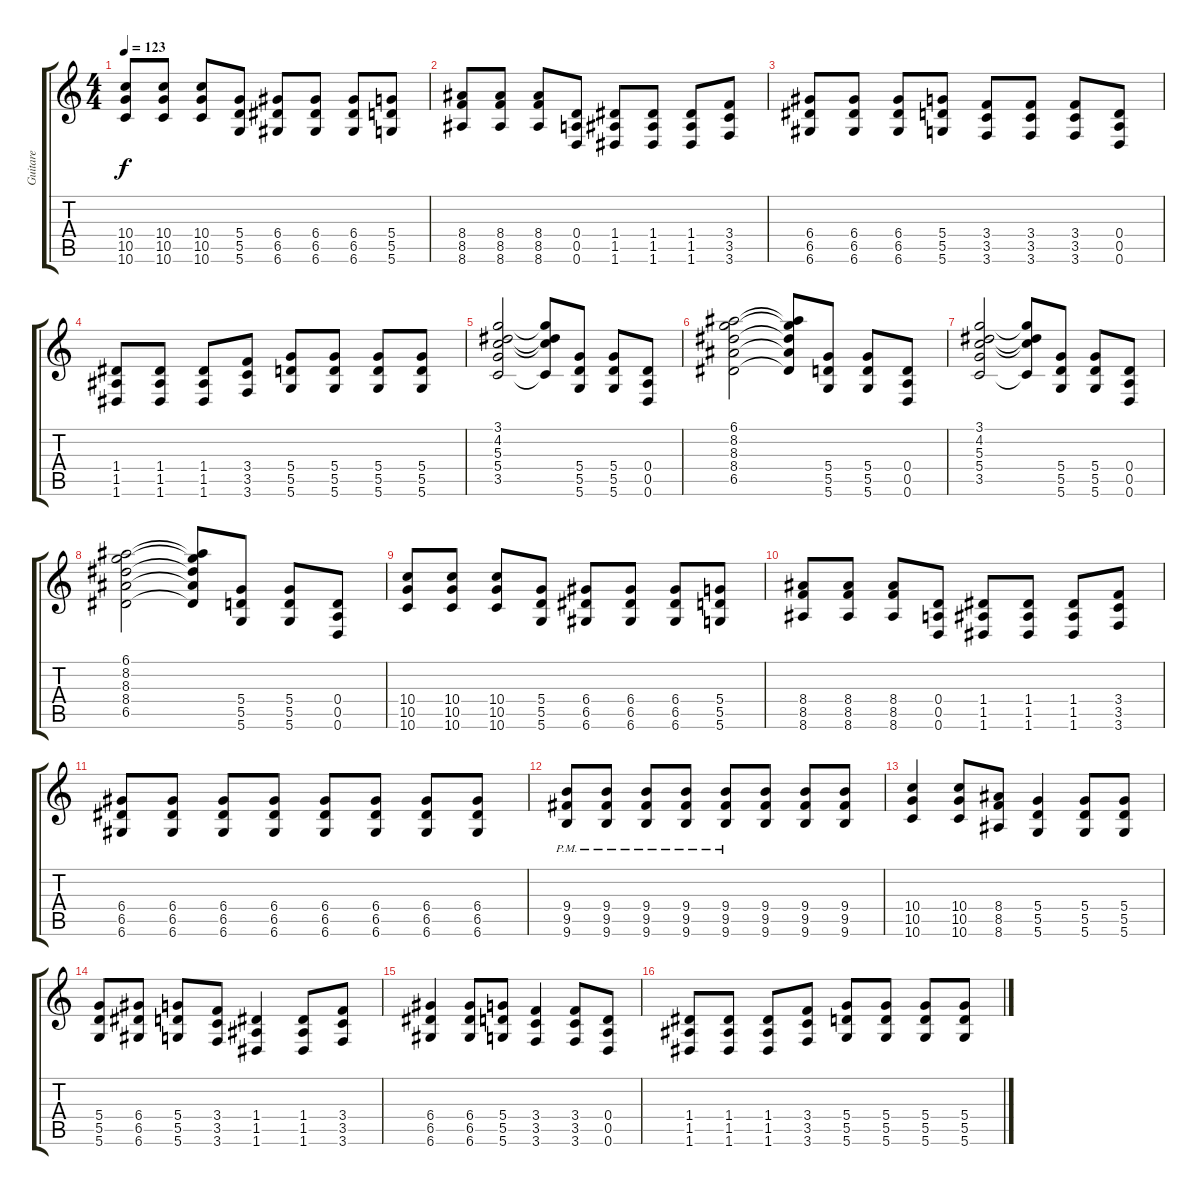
\track ("Guitare" "Guitare") {instrument distortionguitar}
\staff {score tabs}
\tuning (E4 B3 G3 D3 A2 D2) {hide}
\ts (4 4)
\tempo 123
\clef g2
\ks c
(10.4 10.5 10.6).8{dy f} (10.4 10.5 10.6).8 (10.4 10.5 10.6).8 (5.4 5.5 5.6).8 (6.4 6.5 6.6).8 (6.4 6.5 6.6).8 (6.4 6.5 6.6).8 (5.4 5.5 5.6).8 |
(8.4 8.5 8.6).8 (8.4 8.5 8.6).8 (8.4 8.5 8.6).8 (0.4 0.5 0.6).8 (1.4 1.5 1.6).8 (1.4 1.5 1.6).8 (1.4 1.5 1.6).8 (3.4 3.5 3.6).8 |
(6.4 6.5 6.6).8 (6.4 6.5 6.6).8 (6.4 6.5 6.6).8 (5.4 5.5 5.6).8 (3.4 3.5 3.6).8 (3.4 3.5 3.6).8 (3.4 3.5 3.6).8 (0.4 0.5 0.6).8 |
(1.4 1.5 1.6).8 (1.4 1.5 1.6).8 (1.4 1.5 1.6).8 (3.4 3.5 3.6).8 (5.4 5.5 5.6).8 (5.4 5.5 5.6).8 (5.4 5.5 5.6).8 (5.4 5.5 5.6).8 |
(3.1 4.2 5.3 5.4 3.5).2 (3.1{t} 4.2{t} 5.3{t} 3.5{t}).8 (5.4 5.5 5.6).8 (5.4 5.5 5.6).8 (0.4 0.5 0.6).8 |
(6.1 8.2 8.3 8.4 6.5).2 (6.1{t} 8.2{t} 8.3{t} 8.4{t} 6.5{t}).8 (5.4 5.5 5.6).8 (5.4 5.5 5.6).8 (0.4 0.5 0.6).8 |
(3.1 4.2 5.3 5.4 3.5).2 (3.1{t} 4.2{t} 5.3{t} 3.5{t}).8 (5.4 5.5 5.6).8 (5.4 5.5 5.6).8 (0.4 0.5 0.6).8 |
(6.1 8.2 8.3 8.4 6.5).2 (6.1{t} 8.2{t} 8.3{t} 8.4{t} 6.5{t}).8 (5.4 5.5 5.6).8 (5.4 5.5 5.6).8 (0.4 0.5 0.6).8 |
(10.4 10.5 10.6).8 (10.4 10.5 10.6).8 (10.4 10.5 10.6).8 (5.4 5.5 5.6).8 (6.4 6.5 6.6).8 (6.4 6.5 6.6).8 (6.4 6.5 6.6).8 (5.4 5.5 5.6).8 |
(8.4 8.5 8.6).8 (8.4 8.5 8.6).8 (8.4 8.5 8.6).8 (0.4 0.5 0.6).8 (1.4 1.5 1.6).8 (1.4 1.5 1.6).8 (1.4 1.5 1.6).8 (3.4 3.5 3.6).8 |
(6.4 6.5 6.6).8 (6.4 6.5 6.6).8 (6.4 6.5 6.6).8 (6.4 6.5 6.6).8 (6.4 6.5 6.6).8 (6.4 6.5 6.6).8 (6.4 6.5 6.6).8 (6.4 6.5 6.6).8{volume 6} |
(9.4{pm} 9.5{pm} 9.6{pm}).8{volume 12} (9.4{pm} 9.5{pm} 9.6{pm}).8 (9.4{pm} 9.5{pm} 9.6{pm}).8 (9.4{pm} 9.5{pm} 9.6{pm}).8 (9.4{pm} 9.5{pm} 9.6{pm}).8 (9.4 9.5 9.6).8 (9.4 9.5 9.6).8 (9.4 9.5 9.6).8 |
(10.4 10.5 10.6).4 (10.4 10.5 10.6).8 (8.4 8.5 8.6).8 (5.4 5.5 5.6).4 (5.4 5.5 5.6).8 (5.4 5.5 5.6).8 |
(5.4 5.5 5.6).8 (6.4 6.5 6.6).8 (5.4 5.5 5.6).8 (3.4 3.5 3.6).8 (1.4 1.5 1.6).4 (1.4 1.5 1.6).8 (3.4 3.5 3.6).8 |
(6.4 6.5 6.6).4 (6.4 6.5 6.6).8 (5.4 5.5 5.6).8 (3.4 3.5 3.6).4 (3.4 3.5 3.6).8 (0.4 0.5 0.6).8 |
(1.4 1.5 1.6).8 (1.4 1.5 1.6).8 (1.4 1.5 1.6).8 (3.4 3.5 3.6).8 (5.4 5.5 5.6).8 (5.4 5.5 5.6).8 (5.4 5.5 5.6).8 (5.4 5.5 5.6).8
